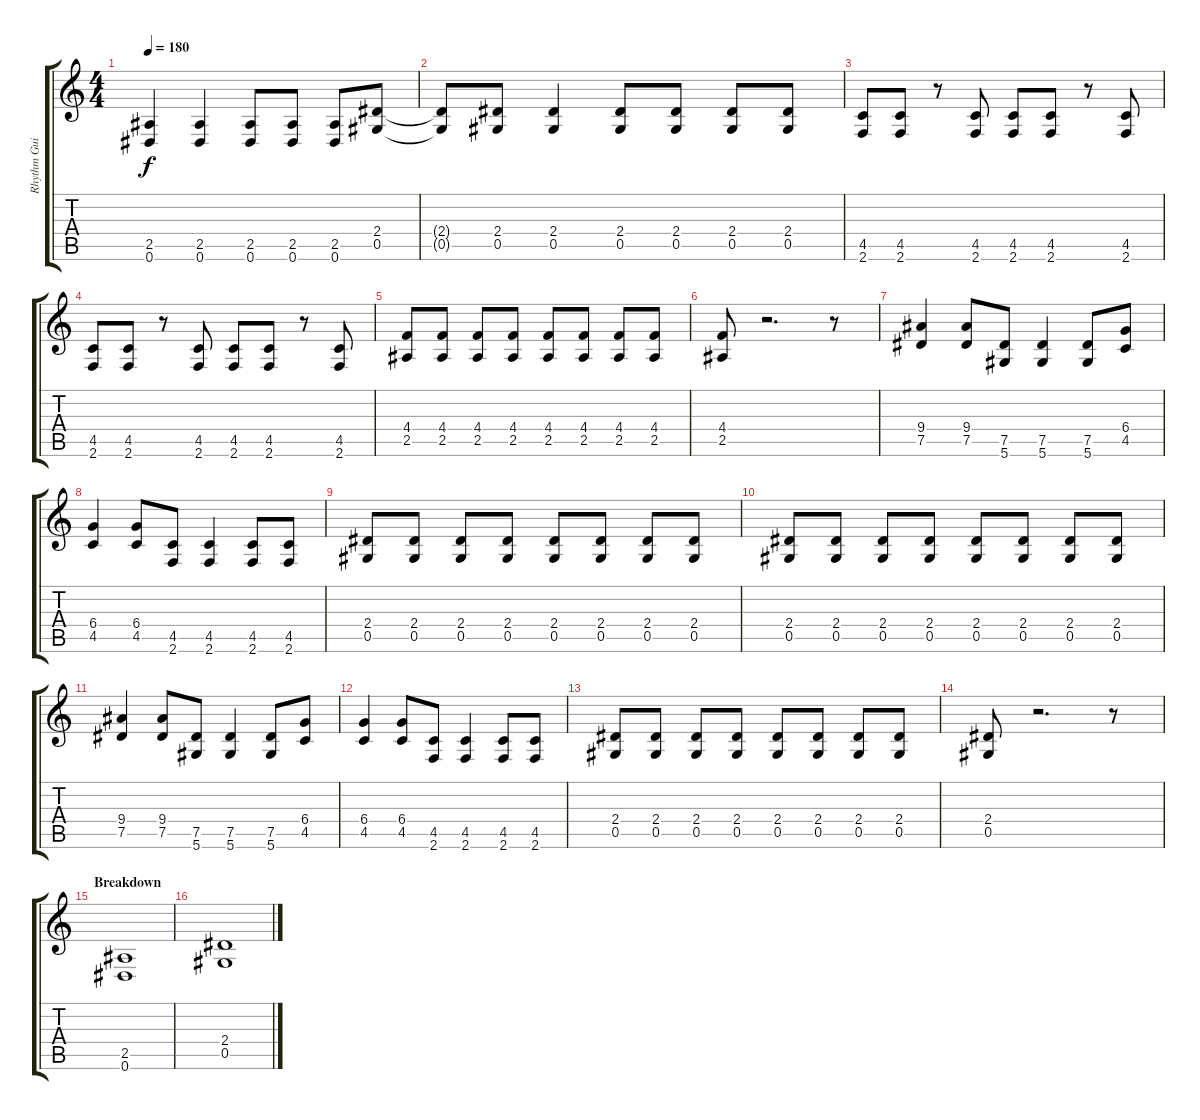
\track ("Rhythm Guitar" "Rhythm Gui") {instrument distortionguitar}
\staff {score tabs}
\tuning (Eb4 Bb3 Gb3 Db3 Ab2 Eb2) {hide}
\ts (4 4)
\tempo 180
\clef g2
\ks c
(2.5 0.6).4{dy f} (2.5 0.6).4 (2.5 0.6).8 (2.5 0.6).8 (2.5 0.6).8 (2.4 0.5).8 |
(2.4{t} 0.5{t}).8 (2.4 0.5).8 (2.4 0.5).4 (2.4 0.5).8 (2.4 0.5).8 (2.4 0.5).8 (2.4 0.5).8 |
(4.5 2.6).8 (4.5 2.6).8 r.8 (4.5 2.6).8 (4.5 2.6).8 (4.5 2.6).8 r.8 (4.5 2.6).8 |
(4.5 2.6).8 (4.5 2.6).8 r.8 (4.5 2.6).8 (4.5 2.6).8 (4.5 2.6).8 r.8 (4.5 2.6).8 |
(4.4 2.5).8 (4.4 2.5).8 (4.4 2.5).8 (4.4 2.5).8 (4.4 2.5).8 (4.4 2.5).8 (4.4 2.5).8 (4.4 2.5).8 |
(4.4 2.5).8 r.2{d} r.8 |
(9.4 7.5).4 (9.4 7.5).8 (7.5 5.6).8 (7.5 5.6).4 (7.5 5.6).8 (6.4 4.5).8 |
(6.4 4.5).4 (6.4 4.5).8 (4.5 2.6).8 (4.5 2.6).4 (4.5 2.6).8 (4.5 2.6).8 |
(2.4 0.5).8 (2.4 0.5).8 (2.4 0.5).8 (2.4 0.5).8 (2.4 0.5).8 (2.4 0.5).8 (2.4 0.5).8 (2.4 0.5).8 |
(2.4 0.5).8 (2.4 0.5).8 (2.4 0.5).8 (2.4 0.5).8 (2.4 0.5).8 (2.4 0.5).8 (2.4 0.5).8 (2.4 0.5).8 |
(9.4 7.5).4 (9.4 7.5).8 (7.5 5.6).8 (7.5 5.6).4 (7.5 5.6).8 (6.4 4.5).8 |
(6.4 4.5).4 (6.4 4.5).8 (4.5 2.6).8 (4.5 2.6).4 (4.5 2.6).8 (4.5 2.6).8 |
(2.4 0.5).8 (2.4 0.5).8 (2.4 0.5).8 (2.4 0.5).8 (2.4 0.5).8 (2.4 0.5).8 (2.4 0.5).8 (2.4 0.5).8 |
(2.4 0.5).8 r.2{d} r.8 |
\section ("" "Breakdown")
(2.5 0.6).1 |
(2.4 0.5).1
